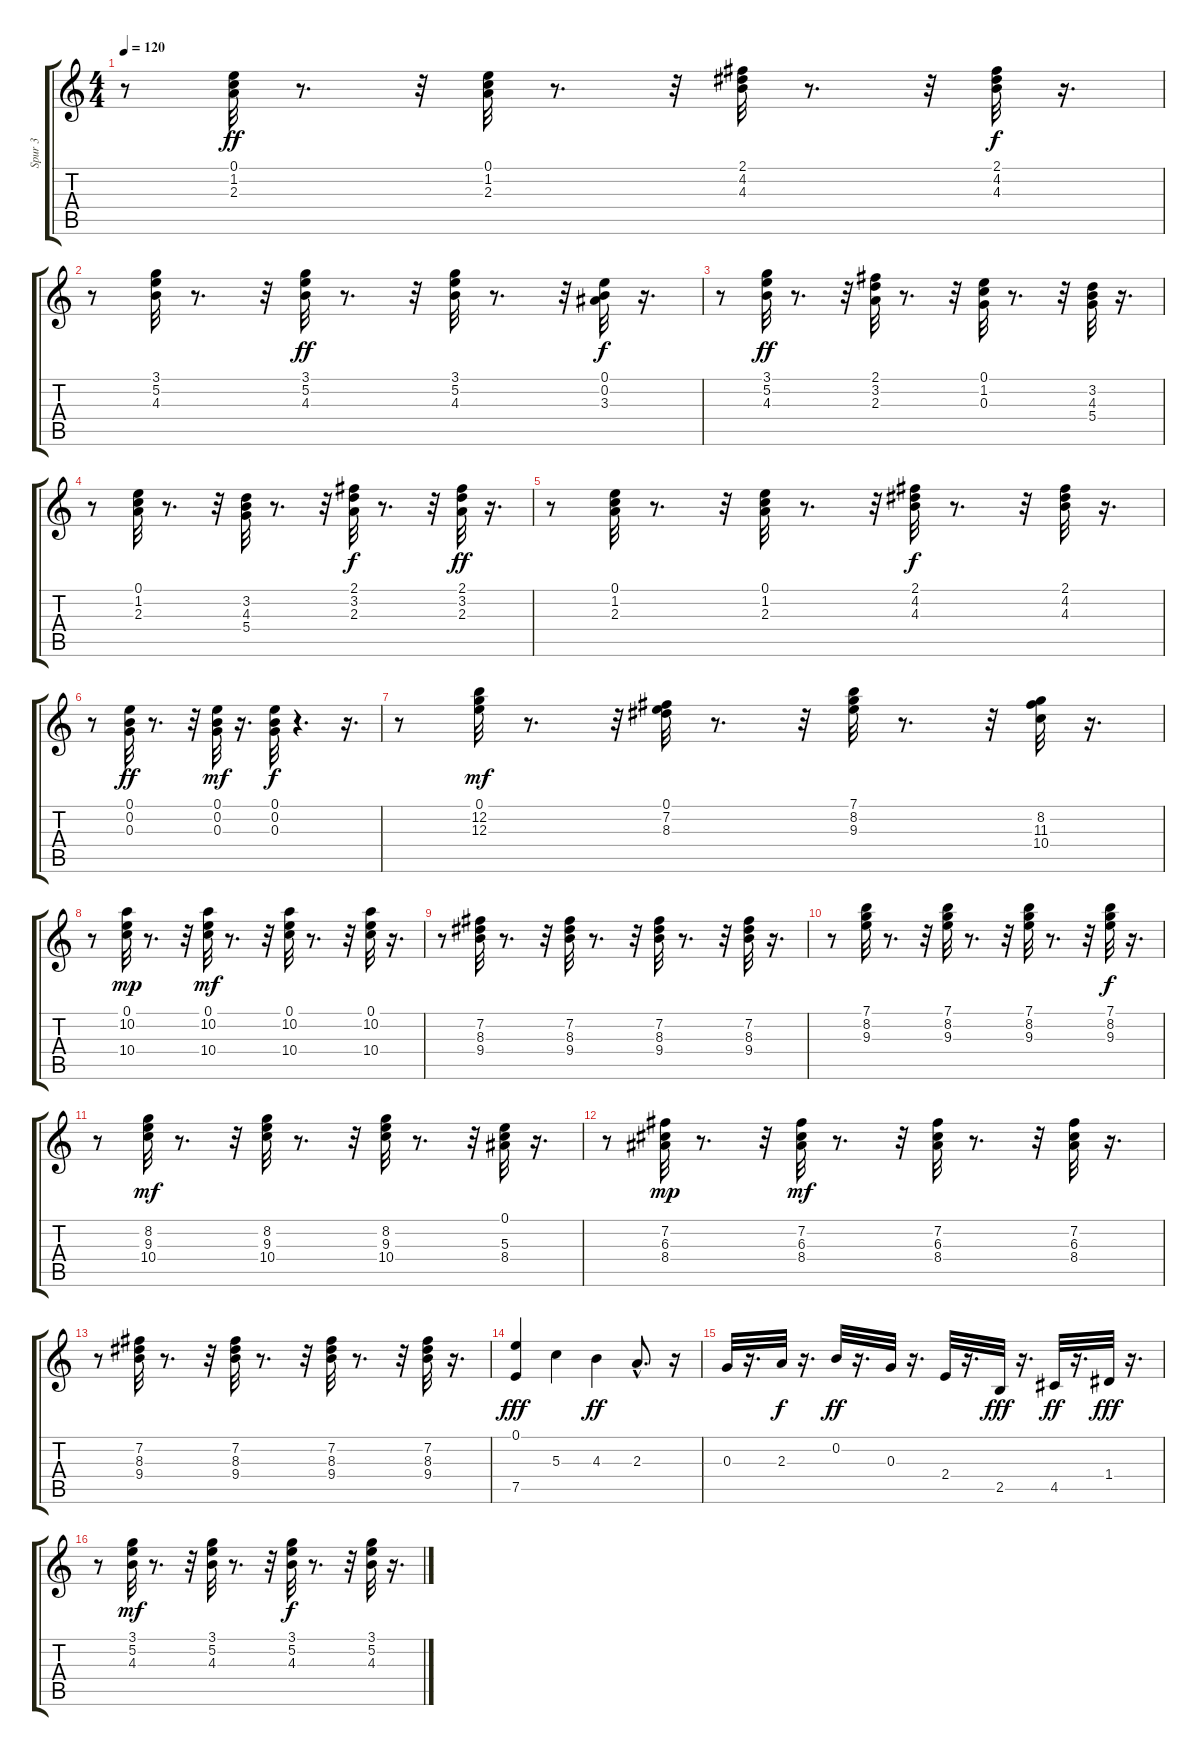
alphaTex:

\track ("Spur 3" "Spur 3") {instrument electricguitarmuted}
\staff {score tabs}
\tuning (E4 B3 G3 D3 A2 E2) {hide}
\ts (4 4)
\tempo 120
\clef g2
\ks c
r.8{dy f} (0.1 1.2 2.3).32{dy ff} r.8{d} r.32 (0.1 1.2 2.3).32 r.8{d} r.32 (2.1 4.2 4.3).32 r.8{d} r.32 (2.1 4.2 4.3).32{dy f} r.16{d} |
r.8 (3.1 5.2 4.3).32 r.8{d} r.32 (3.1 5.2 4.3).32{dy ff} r.8{d} r.32 (3.1 5.2 4.3).32 r.8{d} r.32 (0.1 0.2 3.3).32{dy f} r.16{d} |
r.8 (3.1 5.2 4.3).32{dy ff} r.8{d} r.32 (2.1 3.2 2.3).32 r.8{d} r.32 (0.1 1.2 0.3).32 r.8{d} r.32 (3.2 4.3 5.4).32 r.16{d} |
r.8 (0.1 1.2 2.3).32 r.8{d} r.32 (3.2 4.3 5.4).32 r.8{d} r.32 (2.1 3.2 2.3).32{dy f} r.8{d} r.32 (2.1 3.2 2.3).32{dy ff} r.16{d} |
r.8 (0.1 1.2 2.3).32 r.8{d} r.32 (0.1 1.2 2.3).32 r.8{d} r.32 (2.1 4.2 4.3).32{dy f} r.8{d} r.32 (2.1 4.2 4.3).32 r.16{d} |
r.8 (0.1 0.2 0.3).32{dy ff} r.8{d} r.32 (0.1 0.2 0.3).32{dy mf} r.16{d} (0.1 0.2 0.3).32{dy f} r.4{d} r.16{d} |
r.8 (0.1 12.2 12.3).32{dy mf} r.8{d} r.32 (0.1 7.2 8.3).32 r.8{d} r.32 (7.1 8.2 9.3).32 r.8{d} r.32 (8.2 11.3 10.4).32 r.16{d} |
r.8 (0.1 10.2 10.4).32{dy mp} r.8{d} r.32 (0.1 10.2 10.4).32{dy mf} r.8{d} r.32 (0.1 10.2 10.4).32 r.8{d} r.32 (0.1 10.2 10.4).32 r.16{d} |
r.8 (7.2 8.3 9.4).32 r.8{d} r.32 (7.2 8.3 9.4).32 r.8{d} r.32 (7.2 8.3 9.4).32 r.8{d} r.32 (7.2 8.3 9.4).32 r.16{d} |
r.8 (7.1 8.2 9.3).32 r.8{d} r.32 (7.1 8.2 9.3).32 r.8{d} r.32 (7.1 8.2 9.3).32 r.8{d} r.32 (7.1 8.2 9.3).32{dy f} r.16{d} |
r.8 (8.2 9.3 10.4).32{dy mf} r.8{d} r.32 (8.2 9.3 10.4).32 r.8{d} r.32 (8.2 9.3 10.4).32 r.8{d} r.32 (0.1 5.3 8.4).32 r.16{d} |
r.8 (7.2 6.3 8.4).32{dy mp} r.8{d} r.32 (7.2 6.3 8.4).32{dy mf} r.8{d} r.32 (7.2 6.3 8.4).32 r.8{d} r.32 (7.2 6.3 8.4).32 r.16{d} |
r.8 (7.2 8.3 9.4).32 r.8{d} r.32 (7.2 8.3 9.4).32 r.8{d} r.32 (7.2 8.3 9.4).32 r.8{d} r.32 (7.2 8.3 9.4).32 r.16{d} |
(0.1 7.5).4{dy fff} 5.3.4 4.3.4{dy ff} 2.3{hac}.8{d} r.16 |
0.3.32 r.16{d} 2.3.32{dy f} r.16{d} 0.2.32{dy ff} r.16{d} 0.3.32 r.16{d} 2.4.32 r.16{d} 2.5.32{dy fff} r.16{d} 4.5.32{dy ff} r.16{d} 1.4.32{dy fff} r.16{d} |
r.8 (3.1 5.2 4.3).32{dy mf} r.8{d} r.32 (3.1 5.2 4.3).32 r.8{d} r.32 (3.1 5.2 4.3).32{dy f} r.8{d} r.32 (3.1 5.2 4.3).32 r.16{d}
